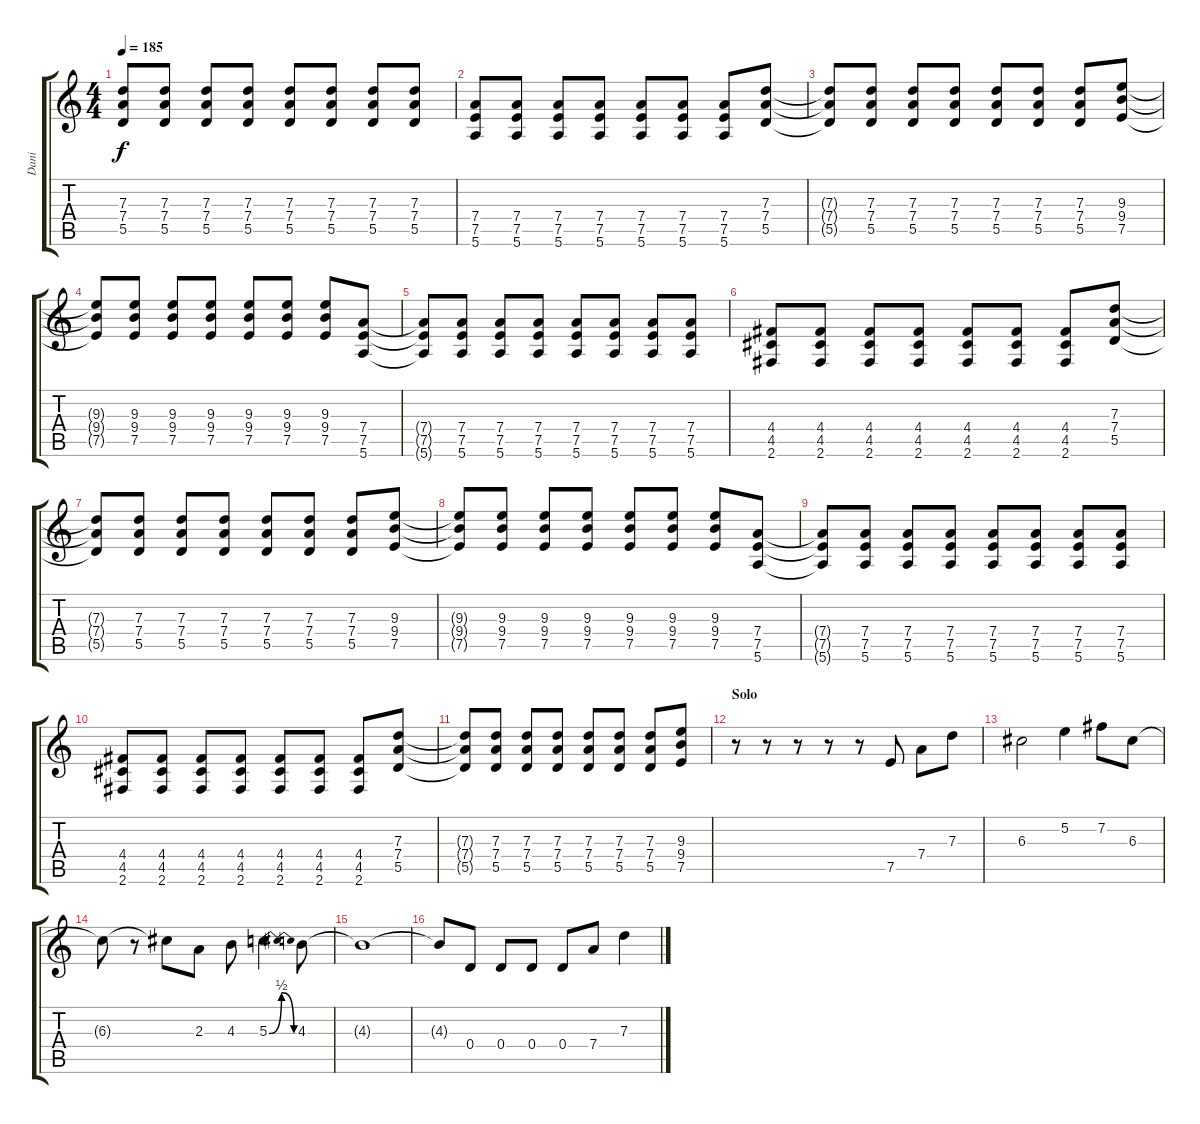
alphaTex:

\track ("Dani" "Dani") {instrument distortionguitar}
\staff {score tabs}
\tuning (E4 B3 G3 D3 A2 E2) {hide}
\ts (4 4)
\tempo 185
\clef g2
\ks c
(7.3 7.4 5.5).8{dy f} (7.3 7.4 5.5).8 (7.3 7.4 5.5).8 (7.3 7.4 5.5).8 (7.3 7.4 5.5).8 (7.3 7.4 5.5).8 (7.3 7.4 5.5).8 (7.3 7.4 5.5).8 |
(7.4 7.5 5.6).8 (7.4 7.5 5.6).8 (7.4 7.5 5.6).8 (7.4 7.5 5.6).8 (7.4 7.5 5.6).8 (7.4 7.5 5.6).8 (7.4 7.5 5.6).8 (7.3 7.4 5.5).8 |
(7.3{t} 7.4{t} 5.5{t}).8 (7.3 7.4 5.5).8 (7.3 7.4 5.5).8 (7.3 7.4 5.5).8 (7.3 7.4 5.5).8 (7.3 7.4 5.5).8 (7.3 7.4 5.5).8 (9.3 9.4 7.5).8 |
(9.3{t} 9.4{t} 7.5{t}).8 (9.3 9.4 7.5).8 (9.3 9.4 7.5).8 (9.3 9.4 7.5).8 (9.3 9.4 7.5).8 (9.3 9.4 7.5).8 (9.3 9.4 7.5).8 (7.4 7.5 5.6).8 |
(7.4{t} 7.5{t} 5.6{t}).8 (7.4 7.5 5.6).8 (7.4 7.5 5.6).8 (7.4 7.5 5.6).8 (7.4 7.5 5.6).8 (7.4 7.5 5.6).8 (7.4 7.5 5.6).8 (7.4 7.5 5.6).8 |
(4.4 4.5 2.6).8 (4.4 4.5 2.6).8 (4.4 4.5 2.6).8 (4.4 4.5 2.6).8 (4.4 4.5 2.6).8 (4.4 4.5 2.6).8 (4.4 4.5 2.6).8 (7.3 7.4 5.5).8 |
(7.3{t} 7.4{t} 5.5{t}).8 (7.3 7.4 5.5).8 (7.3 7.4 5.5).8 (7.3 7.4 5.5).8 (7.3 7.4 5.5).8 (7.3 7.4 5.5).8 (7.3 7.4 5.5).8 (9.3 9.4 7.5).8 |
(9.3{t} 9.4{t} 7.5{t}).8 (9.3 9.4 7.5).8 (9.3 9.4 7.5).8 (9.3 9.4 7.5).8 (9.3 9.4 7.5).8 (9.3 9.4 7.5).8 (9.3 9.4 7.5).8 (7.4 7.5 5.6).8 |
(7.4{t} 7.5{t} 5.6{t}).8 (7.4 7.5 5.6).8 (7.4 7.5 5.6).8 (7.4 7.5 5.6).8 (7.4 7.5 5.6).8 (7.4 7.5 5.6).8 (7.4 7.5 5.6).8 (7.4 7.5 5.6).8 |
(4.4 4.5 2.6).8 (4.4 4.5 2.6).8 (4.4 4.5 2.6).8 (4.4 4.5 2.6).8 (4.4 4.5 2.6).8 (4.4 4.5 2.6).8 (4.4 4.5 2.6).8 (7.3 7.4 5.5).8 |
(7.3{t} 7.4{t} 5.5{t}).8 (7.3 7.4 5.5).8 (7.3 7.4 5.5).8 (7.3 7.4 5.5).8 (7.3 7.4 5.5).8 (7.3 7.4 5.5).8 (7.3 7.4 5.5).8 (9.3 9.4 7.5).8 |
\section ("" "Solo")
r.8 r.8 r.8 r.8 r.8 7.5.8 7.4.8 7.3.8 |
6.3.2 5.2.4 7.2.8 6.3.8 |
6.3{t}.8 r.8 6.3{t}.8 2.3.8 4.3.8 5.3{be (bendrelease 0 0 30 2 46 2 60 0)}.4 4.3.8 |
4.3{t}.1 |
4.3{t}.8 0.4.8 0.4.8 0.4.8 0.4.8 7.4.8 7.3.4
